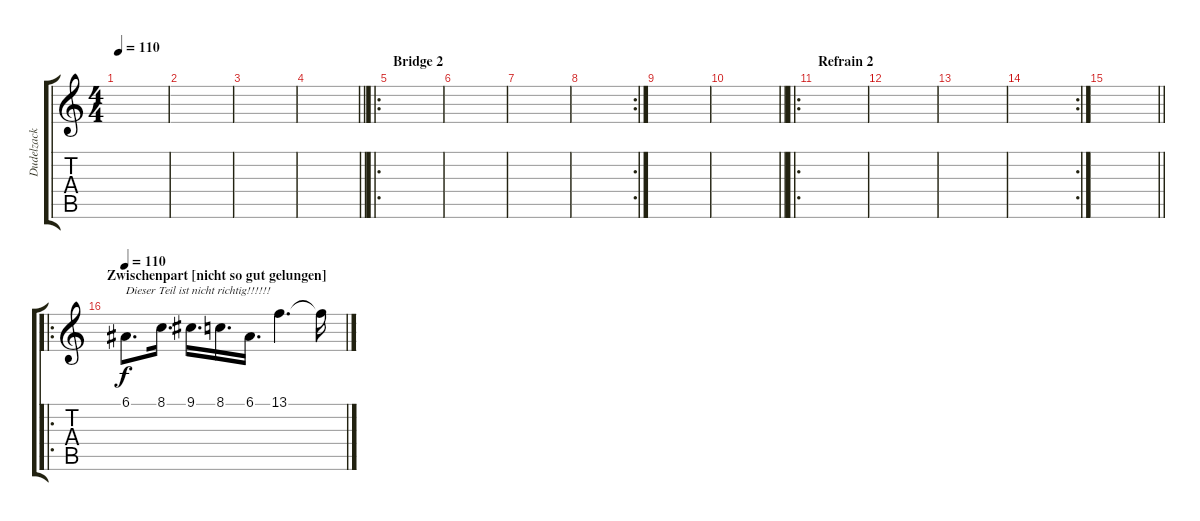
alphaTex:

\track ("Dudelzack" "Dudelzack") {instrument trumpet}
\staff {score tabs}
\tuning (E4 B3 G3 D3 A2 E2) {hide}
\ts (4 4)
\tempo 110
\clef g2
\ks c
|
|
|
\barLineRight lightlight
|
\ro
\section ("" "Bridge 2")
|
|
|
\rc 2
|
|
\barLineRight lightlight
|
\ro
\section ("" "Refrain 2")
|
|
|
\rc 2
|
\barLineRight lightlight
|
\ro
\section ("" "Zwischenpart [nicht so gut gelungen]")
\tempo 110
6.1.8{d txt "Dieser Teil ist nicht richtig!!!!!!"} 8.1.16{d} 9.1.16{d} 8.1.16{d} 6.1.16{d} 13.1.4{d} 13.1{t}.16
